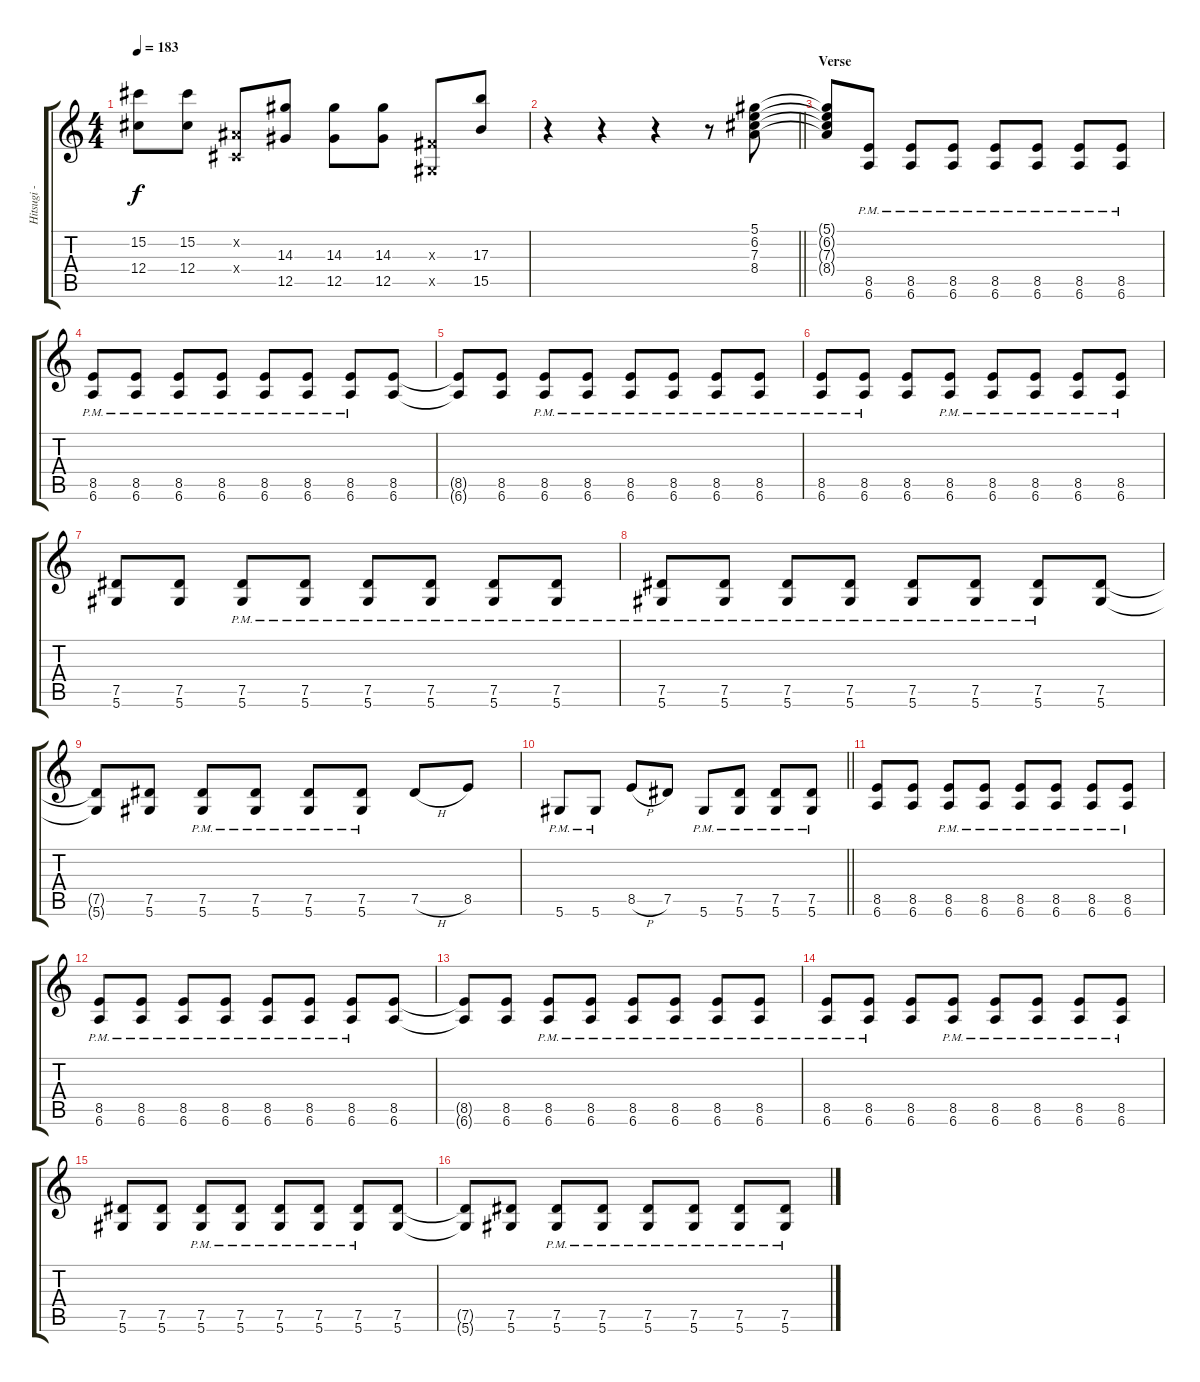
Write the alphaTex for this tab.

\track ("Hitsugi - Guitar 2" "Hitsugi - ") {instrument overdrivenguitar}
\staff {score tabs}
\tuning (Eb4 Bb3 Gb3 Db3 Ab2 Eb2) {hide}
\ts (4 4)
\tempo 183
\clef g2
\ks c
(15.2 12.4).8{dy f} (15.2 12.4).8 (0.2{x} 0.4{x}).8 (14.3 12.5).8 (14.3 12.5).8 (14.3 12.5).8 (0.3{x} 0.5{x}).8 (17.3 15.5).8 |
\barLineRight lightlight
r.4 r.4 r.4 r.8 (5.1 6.2 7.3 8.4).8 |
\section ("" "Verse")
(5.1{t} 6.2{t} 7.3{t} 8.4{t}).8 (8.5{pm} 6.6{pm}).8 (8.5{pm} 6.6{pm}).8 (8.5{pm} 6.6{pm}).8 (8.5{pm} 6.6{pm}).8 (8.5{pm} 6.6{pm}).8 (8.5{pm} 6.6{pm}).8 (8.5{pm} 6.6{pm}).8 |
(8.5{pm} 6.6{pm}).8 (8.5{pm} 6.6{pm}).8 (8.5{pm} 6.6{pm}).8 (8.5{pm} 6.6{pm}).8 (8.5{pm} 6.6{pm}).8 (8.5{pm} 6.6{pm}).8 (8.5{pm} 6.6{pm}).8 (8.5 6.6).8 |
(8.5{t} 6.6{t}).8 (8.5 6.6).8 (8.5{pm} 6.6{pm}).8 (8.5{pm} 6.6{pm}).8 (8.5{pm} 6.6{pm}).8 (8.5{pm} 6.6{pm}).8 (8.5{pm} 6.6{pm}).8 (8.5{pm} 6.6{pm}).8 |
(8.5{pm} 6.6{pm}).8 (8.5{pm} 6.6{pm}).8 (8.5 6.6).8 (8.5{pm} 6.6{pm}).8 (8.5{pm} 6.6{pm}).8 (8.5{pm} 6.6{pm}).8 (8.5{pm} 6.6{pm}).8 (8.5{pm} 6.6{pm}).8 |
(7.5 5.6).8 (7.5 5.6).8 (7.5{pm} 5.6{pm}).8 (7.5{pm} 5.6{pm}).8 (7.5{pm} 5.6{pm}).8 (7.5{pm} 5.6{pm}).8 (7.5{pm} 5.6{pm}).8 (7.5{pm} 5.6{pm}).8 |
(7.5{pm} 5.6{pm}).8 (7.5{pm} 5.6{pm}).8 (7.5{pm} 5.6{pm}).8 (7.5{pm} 5.6{pm}).8 (7.5{pm} 5.6{pm}).8 (7.5{pm} 5.6{pm}).8 (7.5{pm} 5.6{pm}).8 (7.5 5.6).8 |
(7.5{t} 5.6{t}).8 (7.5 5.6).8 (7.5{pm} 5.6{pm}).8 (7.5{pm} 5.6{pm}).8 (7.5{pm} 5.6{pm}).8 (7.5{pm} 5.6{pm}).8 7.5{h}.8 8.5.8 |
\barLineRight lightlight
5.6{pm}.8 5.6{pm}.8 8.5{h}.8 7.5.8 5.6{pm}.8 (7.5{pm} 5.6{pm}).8 (7.5{pm} 5.6{pm}).8 (7.5{pm} 5.6{pm}).8 |
\section ("" "")
(8.5 6.6).8 (8.5 6.6).8 (8.5{pm} 6.6{pm}).8 (8.5{pm} 6.6{pm}).8 (8.5{pm} 6.6{pm}).8 (8.5{pm} 6.6{pm}).8 (8.5{pm} 6.6{pm}).8 (8.5{pm} 6.6{pm}).8 |
(8.5{pm} 6.6{pm}).8 (8.5{pm} 6.6{pm}).8 (8.5{pm} 6.6{pm}).8 (8.5{pm} 6.6{pm}).8 (8.5{pm} 6.6{pm}).8 (8.5{pm} 6.6{pm}).8 (8.5{pm} 6.6{pm}).8 (8.5 6.6).8 |
(8.5{t} 6.6{t}).8 (8.5 6.6).8 (8.5{pm} 6.6{pm}).8 (8.5{pm} 6.6{pm}).8 (8.5{pm} 6.6{pm}).8 (8.5{pm} 6.6{pm}).8 (8.5{pm} 6.6{pm}).8 (8.5{pm} 6.6{pm}).8 |
(8.5{pm} 6.6{pm}).8 (8.5{pm} 6.6{pm}).8 (8.5 6.6).8 (8.5{pm} 6.6{pm}).8 (8.5{pm} 6.6{pm}).8 (8.5{pm} 6.6{pm}).8 (8.5{pm} 6.6{pm}).8 (8.5{pm} 6.6{pm}).8 |
(7.5 5.6).8 (7.5 5.6).8 (7.5{pm} 5.6{pm}).8 (7.5{pm} 5.6{pm}).8 (7.5{pm} 5.6{pm}).8 (7.5{pm} 5.6{pm}).8 (7.5{pm} 5.6{pm}).8 (7.5 5.6).8 |
(7.5{t} 5.6{t}).8 (7.5 5.6).8 (7.5{pm} 5.6{pm}).8 (7.5{pm} 5.6{pm}).8 (7.5{pm} 5.6{pm}).8 (7.5{pm} 5.6{pm}).8 (7.5{pm} 5.6{pm}).8 (7.5{pm} 5.6{pm}).8
